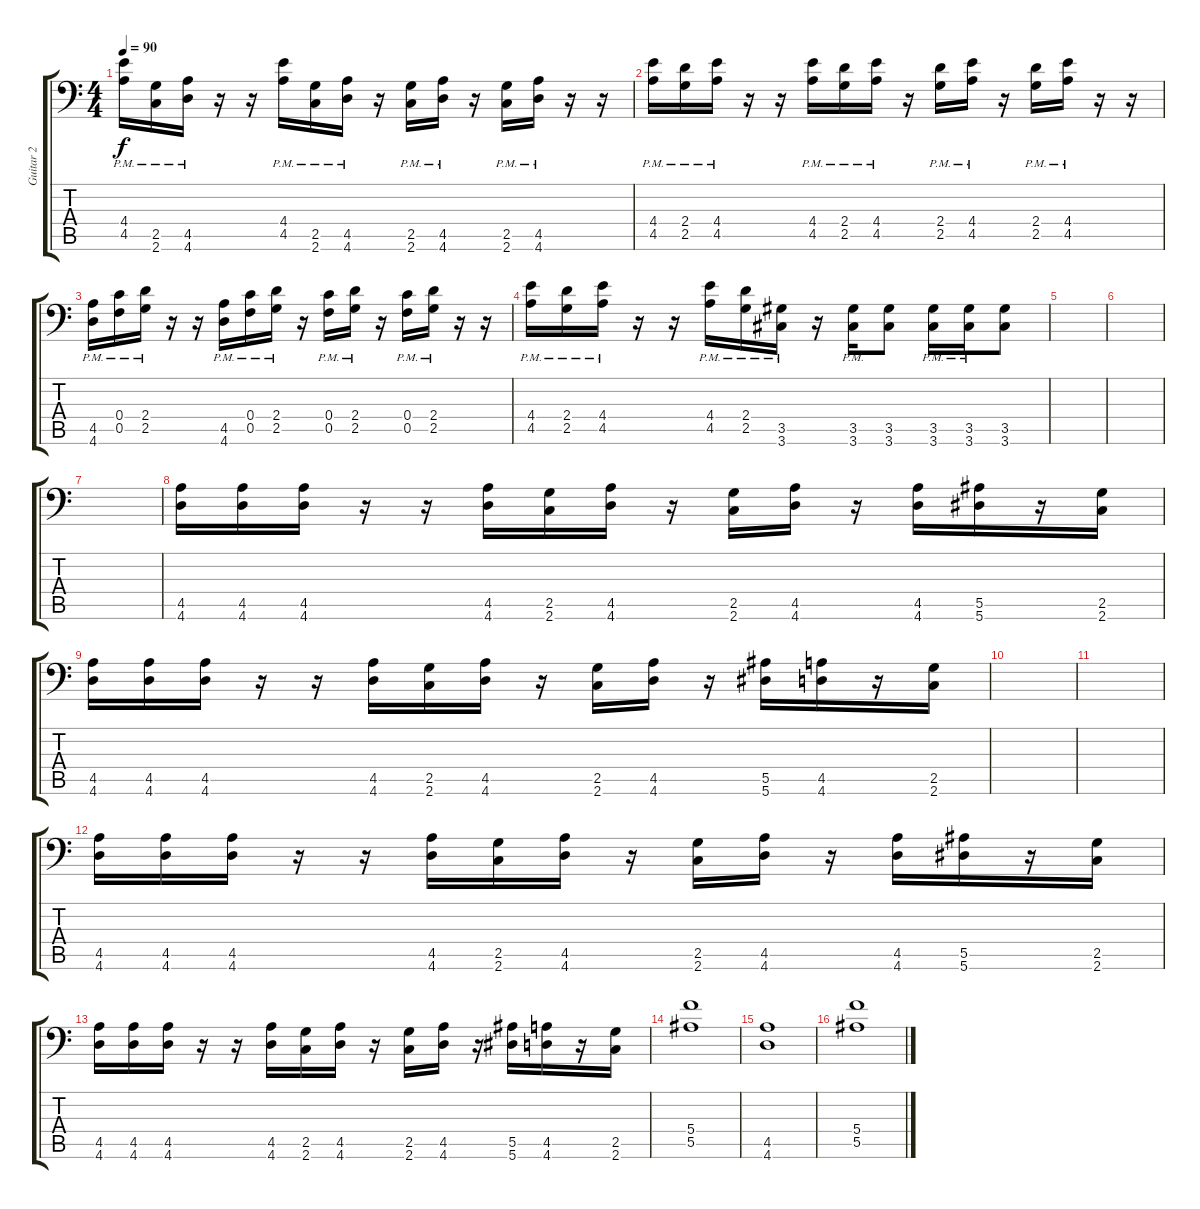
\track ("Guitar 2" "Guitar 2") {instrument distortionguitar}
\staff {score tabs}
\tuning (E4 C4 G3 C3 F2 Bb1) {hide}
\ts (4 4)
\tempo 90
\clef f4
\ks c
(4.4{pm} 4.5{pm}).16{dy f} (2.5{pm} 2.6{pm}).16 (4.5{pm} 4.6{pm}).16 r.16 r.16 (4.4{pm} 4.5{pm}).16 (2.5{pm} 2.6{pm}).16 (4.5{pm} 4.6{pm}).16 r.16 (2.5{pm} 2.6{pm}).16 (4.5{pm} 4.6{pm}).16 r.16 (2.5{pm} 2.6{pm}).16 (4.5{pm} 4.6{pm}).16 r.16 r.16 |
(4.4{pm} 4.5{pm}).16 (2.4{pm} 2.5{pm}).16 (4.4{pm} 4.5{pm}).16 r.16 r.16 (4.4{pm} 4.5{pm}).16 (2.4{pm} 2.5{pm}).16 (4.4{pm} 4.5{pm}).16 r.16 (2.4{pm} 2.5{pm}).16 (4.4{pm} 4.5{pm}).16 r.16 (2.4{pm} 2.5{pm}).16 (4.4{pm} 4.5{pm}).16 r.16 r.16 |
(4.5{pm} 4.6{pm}).16 (0.4{pm} 0.5{pm}).16 (2.4{pm} 2.5{pm}).16 r.16 r.16 (4.5{pm} 4.6{pm}).16 (0.4{pm} 0.5{pm}).16 (2.4{pm} 2.5{pm}).16 r.16 (0.4{pm} 0.5{pm}).16 (2.4{pm} 2.5{pm}).16 r.16 (0.4{pm} 0.5{pm}).16 (2.4{pm} 2.5{pm}).16 r.16 r.16 |
(4.4{pm} 4.5{pm}).16 (2.4{pm} 2.5{pm}).16 (4.4{pm} 4.5{pm}).16 r.16 r.16 (4.4{pm} 4.5{pm}).16 (2.4{pm} 2.5{pm}).16 (3.5 3.6{pm}).16 r.16 (3.5{pm} 3.6{pm}).16 (3.5 3.6).8 (3.5{pm} 3.6{pm}).16 (3.5{pm} 3.6{pm}).16 (3.5 3.6).8 |
|
|
|
(4.5 4.6).16 (4.5 4.6).16 (4.5 4.6).16 r.16 r.16 (4.5 4.6).16 (2.5 2.6).16 (4.5 4.6).16 r.16 (2.5 2.6).16 (4.5 4.6).16 r.16 (4.5 4.6).16 (5.5 5.6).16 r.16 (2.5 2.6).16 |
(4.5 4.6).16 (4.5 4.6).16 (4.5 4.6).16 r.16 r.16 (4.5 4.6).16 (2.5 2.6).16 (4.5 4.6).16 r.16 (2.5 2.6).16 (4.5 4.6).16 r.16 (5.5 5.6).16 (4.5 4.6).16 r.16 (2.5 2.6).16 |
|
|
(4.5 4.6).16 (4.5 4.6).16 (4.5 4.6).16 r.16 r.16 (4.5 4.6).16 (2.5 2.6).16 (4.5 4.6).16 r.16 (2.5 2.6).16 (4.5 4.6).16 r.16 (4.5 4.6).16 (5.5 5.6).16 r.16 (2.5 2.6).16 |
(4.5 4.6).16 (4.5 4.6).16 (4.5 4.6).16 r.16 r.16 (4.5 4.6).16 (2.5 2.6).16 (4.5 4.6).16 r.16 (2.5 2.6).16 (4.5 4.6).16 r.16 (5.5 5.6).16 (4.5 4.6).16 r.16 (2.5 2.6).16 |
(5.4 5.5).1 |
(4.5 4.6).1 |
(5.4 5.5).1
